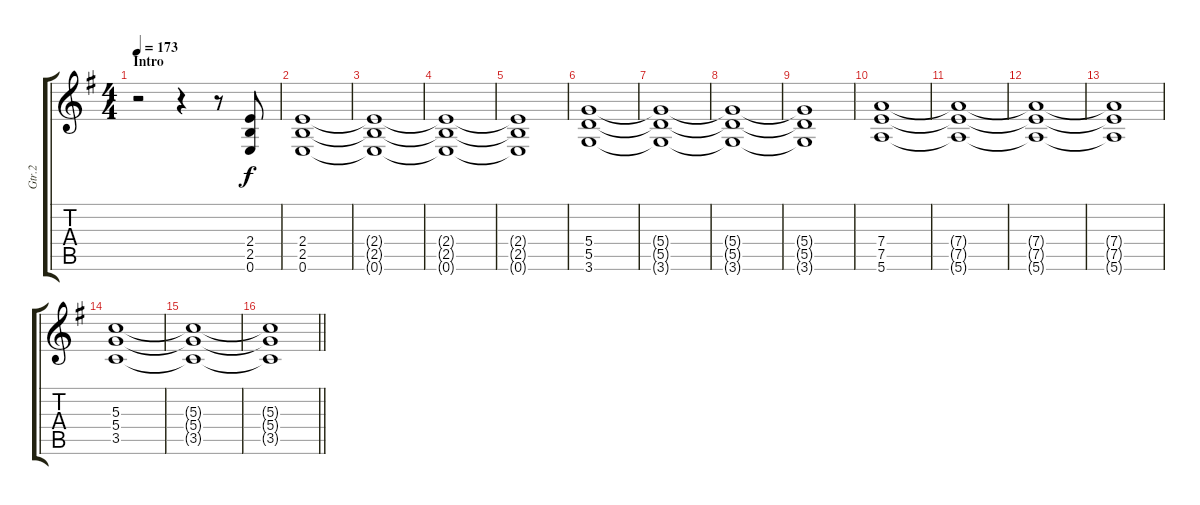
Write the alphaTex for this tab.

\track ("Gtr.2" "Gtr.2") {instrument distortionguitar}
\staff {score tabs}
\tuning (E4 B3 G3 D3 A2 E2) {hide}
\ts (4 4)
\section ("" "Intro")
\tempo 173
\clef g2
\ks g
r.2{dy f instrument distortionguitar} r.4 r.8 (2.4 2.5 0.6).8 |
(2.4 2.5 0.6).1 |
(2.4{t} 2.5{t} 0.6{t}).1 |
(2.4{t} 2.5{t} 0.6{t}).1 |
(2.4{t} 2.5{t} 0.6{t}).1 |
(5.4 5.5 3.6).1 |
(5.4{t} 5.5{t} 3.6{t}).1 |
(5.4{t} 5.5{t} 3.6{t}).1 |
(5.4{t} 5.5{t} 3.6{t}).1 |
(7.4 7.5 5.6).1 |
(7.4{t} 7.5{t} 5.6{t}).1 |
(7.4{t} 7.5{t} 5.6{t}).1 |
(7.4{t} 7.5{t} 5.6{t}).1 |
(5.3 5.4 3.5).1 |
(5.3{t} 5.4{t} 3.5{t}).1 |
\barLineRight lightlight
(5.3{t} 5.4{t} 3.5{t}).1
